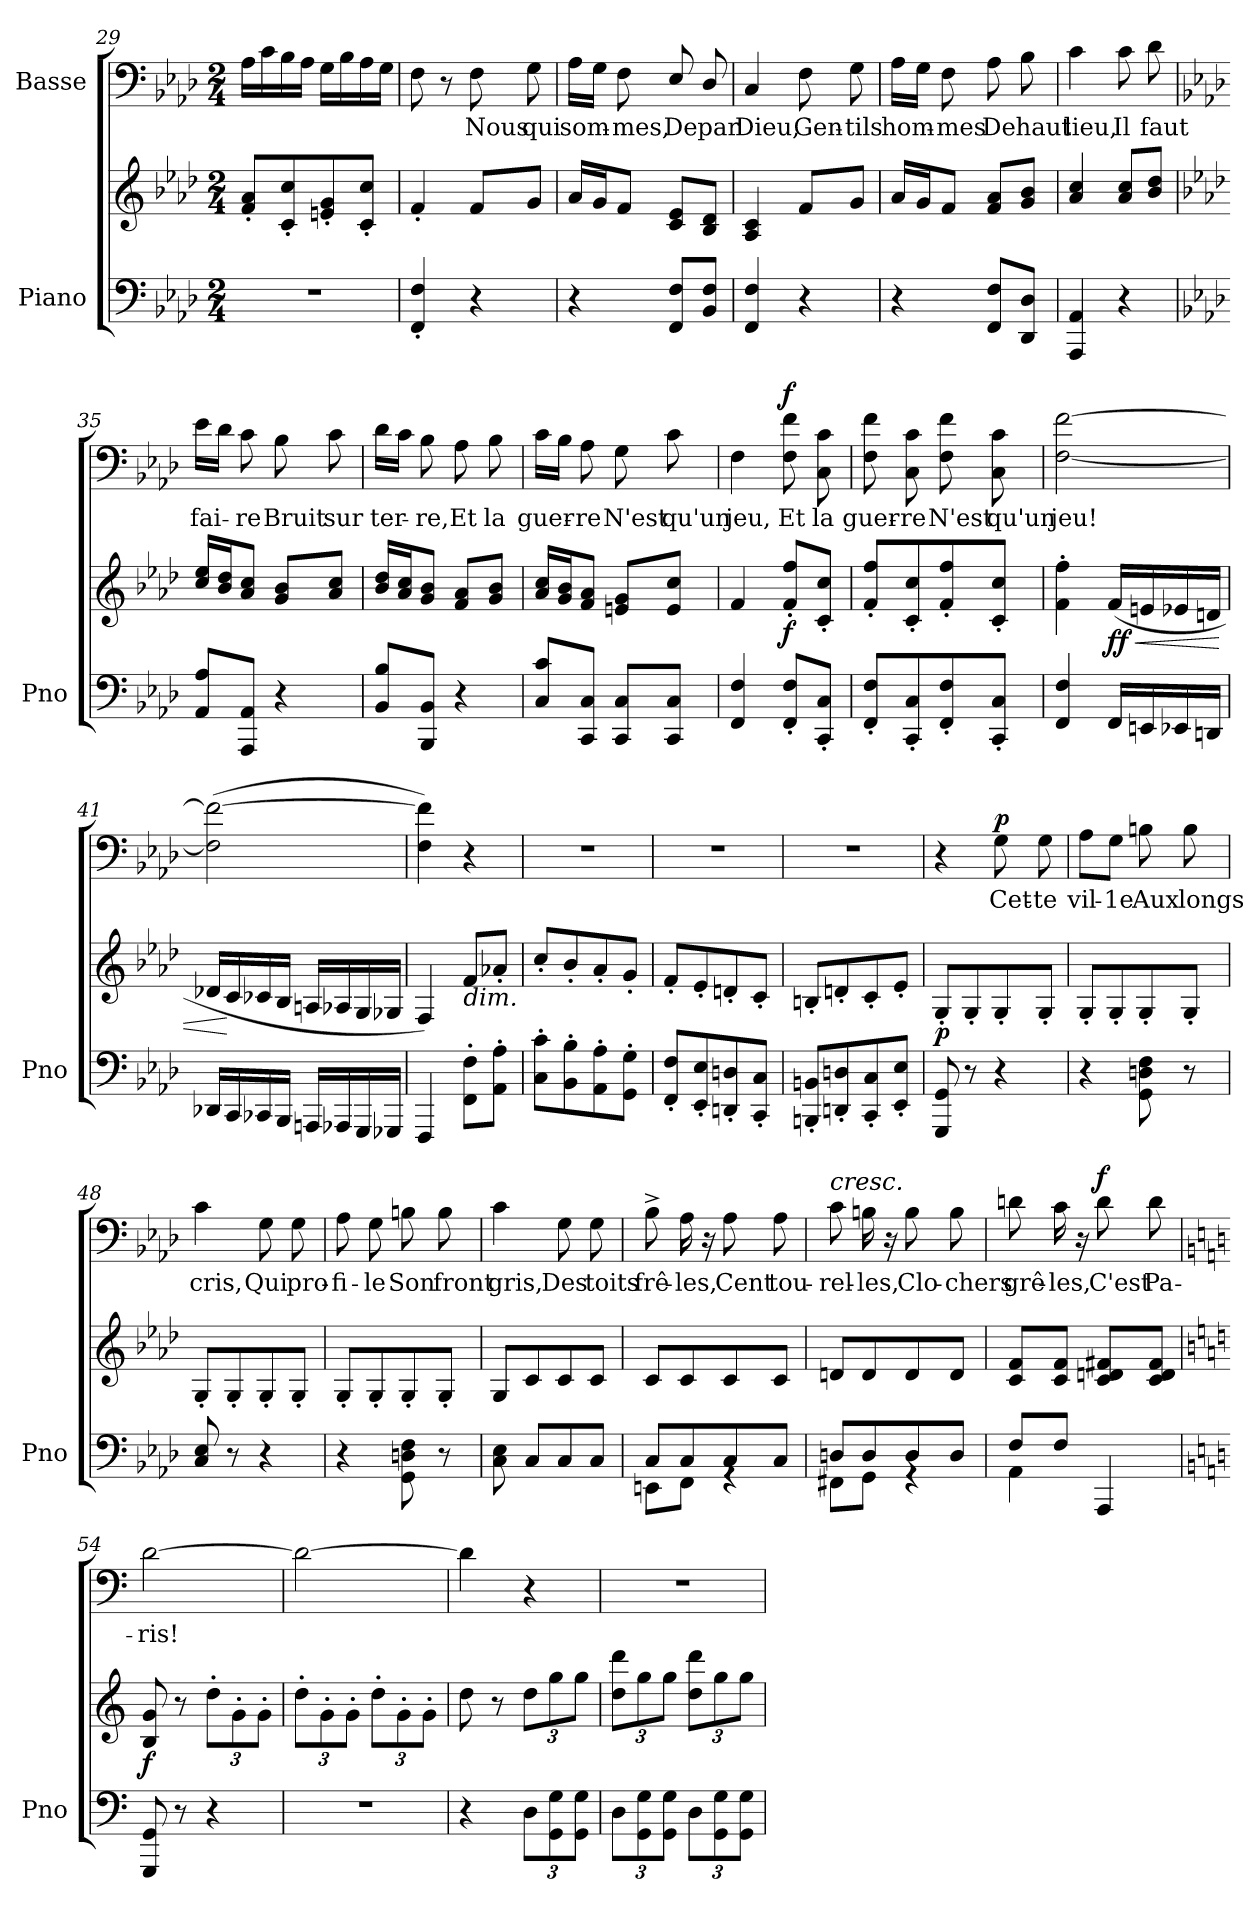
**kern	**kern	**dynam	**kern	**text	**dynam
*part2	*part2	*part2	*part1	*part1	*part1
*staff3	*staff2	*staff2/3	*staff1	*staff1	*staff1
*I"Piano	*	*	*I"Basse	*	*
*I'Pno	*	*	*	*	*
*clefF4	*clefG2	*	*clefF4	*	*
*k[b-e-a-d-]	*k[b-e-a-d-]	*	*k[b-e-a-d-]	*	*
*M2/4	*M2/4	*	*M2/4	*	*
=29	=29	=29	=29	=29	=29
2r	8f/' 8a-/'L	.	16A-\LL	.	.
.	.	.	16c\	.	.
.	8c/' 8cc/'	.	16B-\	.	.
.	.	.	16A-\JJ	.	.
.	8en/' 8g/'	.	16G\LL	.	.
.	.	.	16B-\	.	.
.	8c/' 8cc/'J	.	16A-\	.	.
.	.	.	16G\JJ	.	.
!!LO:LB:g=z
=30	=30	=30	=30	=30	=30
4FF/' 4F/'	4f'/	.	8F\	.	.
.	.	.	8r	.	.
!	!	!	!	!LO:LY:b	!
4r	8f/L	.	8F\	Nous	.
!	!	!	!	!LO:LY:b	!
.	8g/J	.	8G\	qui	.
=31	=31	=31	=31	=31	=31
!	!	!	!	!LO:LY:b	!
4r	16a-/LL	.	16A-\LL	som-	.
.	16g/J	.	16G\JJ	.	.
!	!	!	!	!LO:LY:b	!
.	8f/J	.	8F\	-mes,	.
!	!	!	!	!LO:LY:b	!
8FF/ 8F/L	8c/ 8e-/L	.	8E-/	De	.
!	!	!	!	!LO:LY:b	!
8BB-/ 8F/J	8B-/ 8d-/J	.	8D-/	par	.
=32	=32	=32	=32	=32	=32
!	!	!	!	!LO:LY:b	!
4FF/ 4F/	4A-/ 4c/	.	4C/	Dieu,	.
!	!	!	!	!LO:LY:b	!
4r	8f/L	.	8F\	Gen-	.
!	!	!	!	!LO:LY:b	!
.	8g/J	.	8G\	-tils	.
=33	=33	=33	=33	=33	=33
!	!	!	!	!LO:LY:b	!
4r	16a-/LL	.	16A-\LL	hom-	.
.	16g/J	.	16G\JJ	.	.
!	!	!	!	!LO:LY:b	!
.	8f/J	.	8F\	-mes	.
!	!	!	!	!LO:LY:b	!
8FF/ 8F/L	8f/ 8a-/L	.	8A-\	De	.
!	!	!	!	!LO:LY:b	!
8DD-/ 8D-/J	8g/ 8b-/J	.	8B-\	haut	.
=34	=34	=34	=34	=34	=34
!	!	!	!	!LO:LY:b	!
4AAA-/ 4AA-/	4a-/ 4cc/	.	4c\	lieu,	.
!	!	!	!	!LO:LY:b	!
4r	8a-/ 8cc/L	.	8c\	Il	.
!	!	!	!	!LO:LY:b	!
.	8b-/ 8dd-/J	.	8d-\	faut	.
!!LO:LB:g=z
=35	=35	=35	=35	=35	=35
*k[b-e-a-d-]	*k[b-e-a-d-]	*	*k[b-e-a-d-]	*	*
!	!	!	!	!LO:LY:b	!
8AA-/ 8A-/L	16cc/ 16ee-/LL	.	16e-\LL	fai-	.
.	16b-/ 16dd-/J	.	16d-\JJ	.	.
!	!	!	!	!LO:LY:b	!
8AAA-/ 8AA-/J	8a-/ 8cc/J	.	8c\	-re	.
!	!	!	!	!LO:LY:b	!
4r	8g/ 8b-/L	.	8B-\	Bruit	.
!	!	!	!	!LO:LY:b	!
.	8a-/ 8cc/J	.	8c\	sur	.
=36	=36	=36	=36	=36	=36
!	!	!	!	!LO:LY:b	!
8BB-/ 8B-/L	16b-/ 16dd-/LL	.	16d-\LL	ter-	.
.	16a-/ 16cc/J	.	16c\JJ	.	.
!	!	!	!	!LO:LY:b	!
8BBB-/ 8BB-/J	8g/ 8b-/J	.	8B-\	-re,	.
!	!	!	!	!LO:LY:b	!
4r	8f/ 8a-/L	.	8A-\	Et	.
!	!	!	!	!LO:LY:b	!
.	8g/ 8b-/J	.	8B-\	la	.
=37	=37	=37	=37	=37	=37
!	!	!	!	!LO:LY:b	!
8C/ 8c/L	16a-/ 16cc/LL	.	16c\LL	guer-	.
.	16g/ 16b-/J	.	16B-\JJ	.	.
!	!	!	!	!LO:LY:b	!
8CC/ 8C/J	8f/ 8a-/J	.	8A-\	-re	.
!	!	!	!	!LO:LY:b	!
8CC/ 8C/L	8en/ 8g/L	.	8G\	N'est	.
!	!	!	!	!LO:LY:b	!
8CC/ 8C/J	8e/ 8cc/J	.	8c\	qu'un	.
=38	=38	=38	=38	=38	=38
!	!	!	!	!LO:LY:b	!
4FF/ 4F/	4f/	.	4F\	jeu,	.
!	!	!LO:DY:b	!	!LO:LY:b	!LO:DY:a
8FF/' 8F/'L	8f/' 8ff/'L	f	8F\ 8f\	Et	f
!	!	!	!	!LO:LY:b	!
8CC/' 8C/'J	8c/' 8cc/'J	.	8C\ 8c\	la	.
=39	=39	=39	=39	=39	=39
!	!	!	!	!LO:LY:b	!
8FF/' 8F/'L	8f/' 8ff/'L	.	8F\ 8f\	guer-	.
!	!	!	!	!LO:LY:b	!
8CC/' 8C/'	8c/' 8cc/'	.	8C\ 8c\	-re	.
!	!	!	!	!LO:LY:b	!
8FF/' 8F/'	8f/' 8ff/'	.	8F\ 8f\	N'est	.
!	!	!	!	!LO:LY:b	!
8CC/' 8C/'J	8c/' 8cc/'J	.	8C\ 8c\	qu'un	.
!!LO:PB:g=z
=40	=40	=40	=40	=40	=40
!	!	!	!	!LO:LY:b	!
4FF/ 4F/	4f\' 4ff\'	.	[2F\ [2f\	jeu!	.
!	!	!LO:HP:b	!	!	!
!	!	!LO:DY:n=1:b	!	!	!
16FF/LL	(>16f/LL	< ff	.	.	.
16EEn/	16en/	.	.	.	.
16EE-X/	16e-X/	.	.	.	.
16DDn/JJ	16dn/JJ	.	.	.	.
=41	=41	=41	=41	=41	=41
16DD-X/LL	16d-X/LL	.	(<2F\] 2f\_	.	.
16CC/	16c/	[	.	.	.
16CC-X/	16c-X/	.	.	.	.
16BBB-/JJ	16B-/JJ	.	.	.	.
16AAAn/LL	16An/LL	.	.	.	.
16AAA-X/	16A-X/	.	.	.	.
16GGG/	16G/	.	.	.	.
16GGG-X/JJ	16G-X/JJ	.	.	.	.
=42	=42	=42	=42	=42	=42
4FFF/	4F/)	.	4F\ 4f\])	.	.
!	!LO:TX:b:i:t=dim.	!	!	!	!
8FF\' 8F\'L	8f/L	.	4r	.	.
8AA-\' 8A-\'J	8a-X'/J	.	.	.	.
=43	=43	=43	=43	=43	=43
8C\' 8c\'L	8cc'/L	.	2r	.	.
8BB-\' 8B-\'	8b-'/	.	.	.	.
8AA-\' 8A-\'	8a-'/	.	.	.	.
8GG\' 8G\'J	8g'/J	.	.	.	.
=44	=44	=44	=44	=44	=44
8FF/' 8F/'L	8f'/L	.	2r	.	.
8EE-/' 8E-/'	8e-'/	.	.	.	.
8DDn/' 8Dn/'	8dn'/	.	.	.	.
8CC/' 8C/'J	8c'/J	.	.	.	.
!!LO:LB:g=z
=45	=45	=45	=45	=45	=45
8BBBn/' 8BBn/'L	8Bn'/L	.	2r	.	.
8DDn/' 8Dn/'	8dn'/	.	.	.	.
8CC/' 8C/'	8c'/	.	.	.	.
8EE-/' 8E-/'J	8e-'/J	.	.	.	.
=46	=46	=46	=46	=46	=46
!	!	!LO:DY:b	!	!	!
8GGG/ 8GG/	8G'/L	p	4r	.	.
8r	8G'/	.	.	.	.
!	!	!	!	!LO:LY:b	!LO:DY:a
4r	8G'/	.	8G\	Cet-	p
!	!	!	!	!LO:LY:b	!
.	8G'/J	.	8G\	-te	.
=47	=47	=47	=47	=47	=47
!	!	!	!	!LO:LY:b	!
4r	8G'/L	.	8A-\L	vil-	.
!	!	!	!	!LO:LY:b	!
.	8G'/	.	8G\J	-1e	.
!	!	!	!	!LO:LY:b	!
8GG\ 8Dn\ 8F\	8G'/	.	8Bn\	Aux	.
!	!	!	!	!LO:LY:b	!
8r	8G'/J	.	8B\	longs	.
=48	=48	=48	=48	=48	=48
!	!	!	!	!LO:LY:b	!
8C/ 8E-/	8G'/L	.	4c\	cris,	.
8r	8G'/	.	.	.	.
!	!	!	!	!LO:LY:b	!
4r	8G'/	.	8G\	Qui	.
!	!	!	!	!LO:LY:b	!
.	8G'/J	.	8G\	pro-	.
=49	=49	=49	=49	=49	=49
!	!	!	!	!LO:LY:b	!
4r	8G'/L	.	8A-\	-fi-	.
!	!	!	!	!LO:LY:b	!
.	8G'/	.	8G\	-le	.
!	!	!	!	!LO:LY:b	!
8GG\ 8Dn\ 8F\	8G'/	.	8Bn\	Son	.
!	!	!	!	!LO:LY:b	!
8r	8G'/J	.	8B\	front	.
!!LO:LB:g=z
=50	=50	=50	=50	=50	=50
!	!	!	!	!LO:LY:b	!
8C\ 8E-\	8G/L	.	4c\	-gris,	.
8C/L	8c/	.	.	.	.
!	!	!	!	!LO:LY:b	!
8C/	8c/	.	8G\	Des	.
!	!	!	!	!LO:LY:b	!
8C/J	8c/J	.	8G\	toits	.
=51	=51	=51	=51	=51	=51
*^	*	*	*	*	*
!	!	!	!	!	!LO:LY:b	!
8C/L	8EEn\L	8c/L	.	8B-^\	frê-	.
!	!	!	!	!	!LO:LY:b	!
8C/	8FF\J	8c/	.	16A-\	-les,	.
.	.	.	.	16r	.	.
!	!	!	!	!	!LO:LY:b	!
8C/	4rGG	8c/	.	8A-\	Cent	.
!	!	!	!	!	!LO:LY:b	!
8C/J	.	8c/J	.	8A-\	tou-	.
=52	=52	=52	=52	=52	=52	=52
!	!	!	!	!LO:TX:a:i:t=cresc.	!	!
!	!	!	!	!	!LO:LY:b	!
8Dn/L	8FF#X\L	8dn/L	.	8c\	-rel-	.
!	!	!	!	!	!LO:LY:b	!
8D/	8GG\J	8d/	.	16Bn\	-les,	.
.	.	.	.	16r	.	.
!	!	!	!	!	!LO:LY:b	!
8D/	4rGG	8d/	.	8B\	Clo-	.
!	!	!	!	!	!LO:LY:b	!
8D/J	.	8d/J	.	8B\	-chers	.
=53	=53	=53	=53	=53	=53	=53
!	!	!	!	!	!LO:LY:b	!
8F/L	4AA-\	8c/ 8f/L	.	8dn\	grê-	.
!	!	!	!	!	!LO:LY:b	!
8F/J	.	8c/ 8f/J	.	16c\	-les,	.
.	.	.	.	16r	.	.
!	!	!	!	!	!LO:LY:b	!LO:DY:a
4AAA-/	4ryy	8c/ 8dn/ 8f#X/L	.	8d\	C'est	f
!	!	!	!	!	!LO:LY:b	!
.	.	8c/ 8d/ 8f#/J	.	8d\	Pa-	.
*v	*v	*	*	*	*	*
!!LO:LB:g=z
=54	=54	=54	=54	=54	=54
*k[]	*k[]	*	*k[]	*	*
!	!	!LO:DY:b	!	!LO:LY:b	!
8GGG/ 8GG/	8B/ 8g/	f	[2d\	-ris!	.
8r	8r	.	.	.	.
*	*Xbrackettup	*	*	*	*
4r	12dd'\L	.	.	.	.
.	12g'\	.	.	.	.
.	12g'\J	.	.	.	.
=55	=55	=55	=55	=55	=55
2r	12dd'\L	.	2d\_	.	.
.	12g'\	.	.	.	.
.	12g'\J	.	.	.	.
.	12dd'\L	.	.	.	.
.	12g'\	.	.	.	.
.	12g'\J	.	.	.	.
=56	=56	=56	=56	=56	=56
4r	8dd\	.	4d\]	.	.
.	8r	.	.	.	.
*Xbrackettup	*	*	*	*	*
12D\L	12dd\L	.	4r	.	.
12GG\ 12G\	12gg\	.	.	.	.
12GG\ 12G\J	12gg\J	.	.	.	.
=57	=57	=57	=57	=57	=57
12D\L	12dd\ 12ddd\L	.	2r	.	.
12GG\ 12G\	12gg\	.	.	.	.
12GG\ 12G\J	12gg\J	.	.	.	.
12D\L	12dd\ 12ddd\L	.	.	.	.
12GG\ 12G\	12gg\	.	.	.	.
12GG\ 12G\J	12gg\J	.	.	.	.
=	=	=	=	=	=
*-	*-	*-	*-	*-	*-
